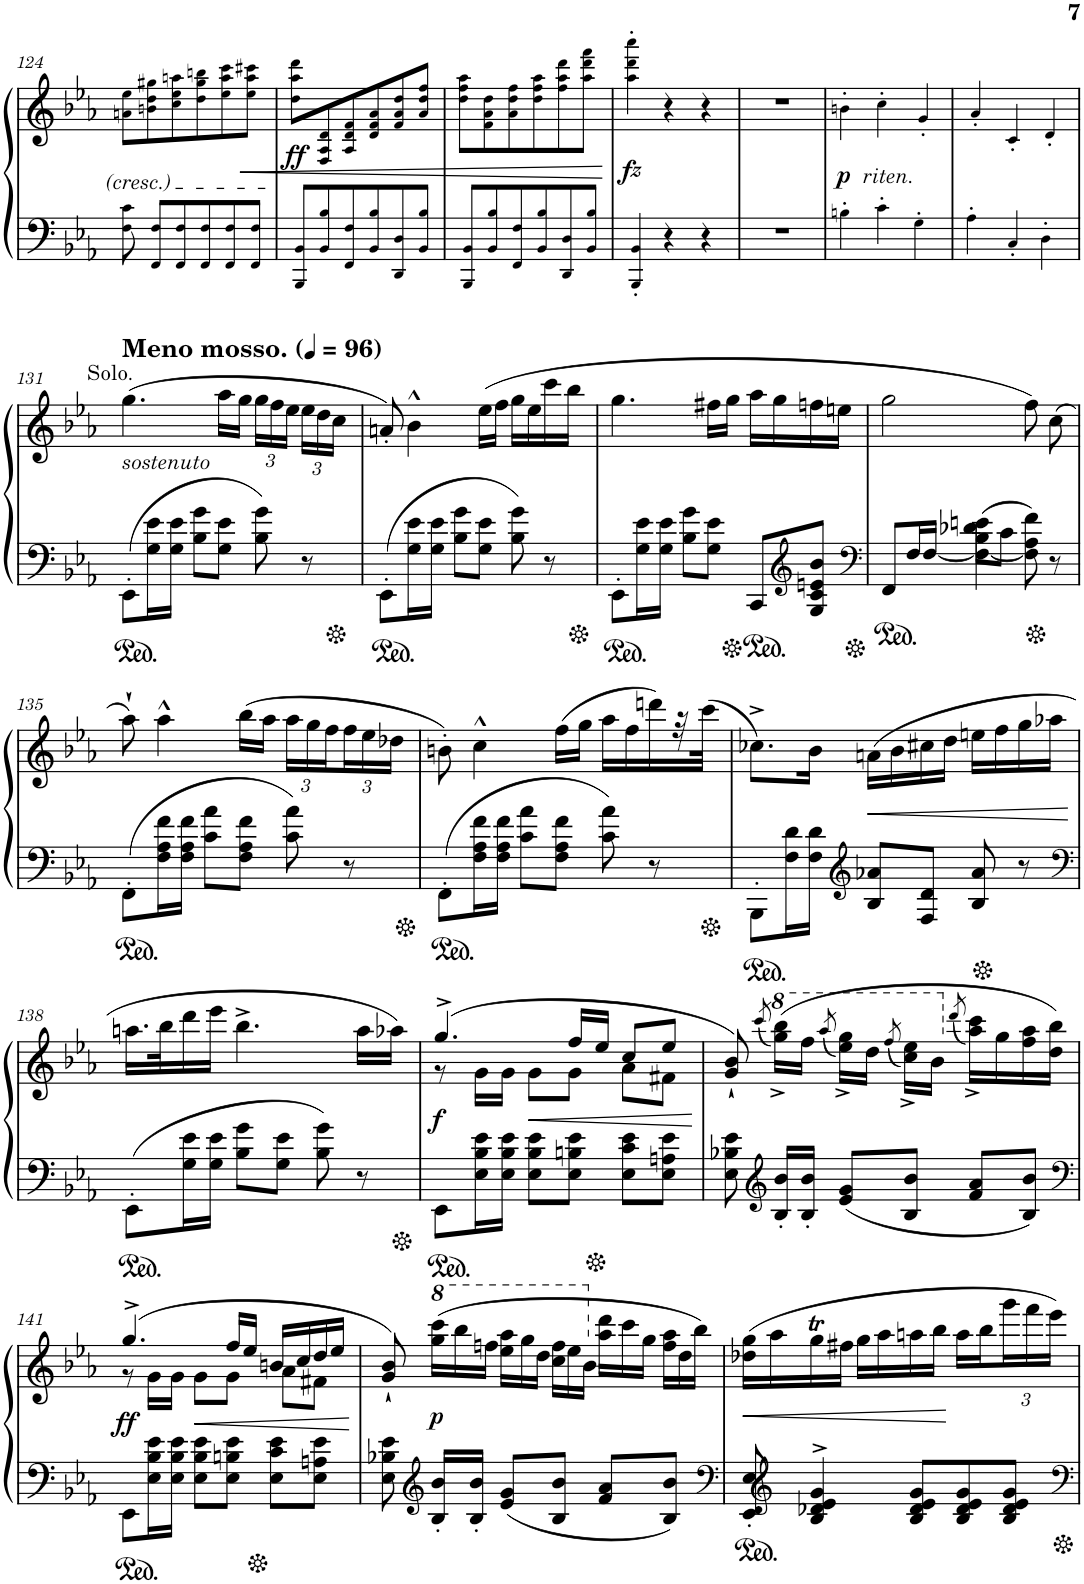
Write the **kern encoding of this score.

**kern	**kern	**dynam
*part1	*part1	*part1
*staff2	*staff1	*staff1/2
*I"Piano	*	*
*I'Pno.	*	*
!!LO:PB:g=z
*clefF4	*clefG2	*
*k[b-e-a-]	*k[b-e-a-]	*
*M3/4	*M3/4	*
=124	=124	=124
8F!\ 8c!\	8an!\ 8ee-!\L	.
8FF!/ 8F!/L	8bn!\ 8dd!\ 8gg#X!\	.
8FF!/ 8F!/	8cc!\ 8ee-!\ 8aan!\	.
8FF!/ 8F!/	8dd!\ 8gg#!\ 8bbn!\	.
8FF!/ 8F!/	8ee-!\ 8aa!\ 8ccc!\	.
8FF!/ 8F!/J	8ee-!\ 8aa!\ 8ccc#X!\J	.
=125	=125	=125
!	!	!LO:DY:b
8BBB-!/ 8BB-!/L	8dd!\ 8aa-!\ 8ddd!\L	ff
!	!	!LO:HP:b
8BB-!/ 8B-!/	8F!/ 8A-!/ 8d!/	<
8FF!/ 8F!/	8A-!/ 8d!/ 8f!/	.
8BB-!/ 8B-!/	8d!/ 8f!/ 8a-!/	.
8DD!/ 8D!/	8f!/ 8a-!/ 8dd!/	.
8BB-!/ 8B-!/J	8a-!/ 8dd!/ 8ff!/J	.
=126	=126	=126
8BBB-!/ 8BB-!/L	8dd!\ 8ff!\ 8aa-!\L	.
8BB-!/ 8B-!/	8f!\ 8a-!\ 8dd!\	.
8FF!/ 8F!/	8a-!\ 8dd!\ 8ff!\	.
8BB-!/ 8B-!/	8dd!\ 8ff!\ 8aa-!\	.
8DD!/ 8D!/	8ff!\ 8aa-!\ 8ddd!\	.
8BB-!/ 8B-!/J	8aa-!\ 8ddd!\ 8fff!\J	.
.	.	[
=127	=127	=127
!	!	!LO:DY:b
4BBB-!/' 4BB-!/'	4aa-!\' 4ddd!\' 4aaa-!\'	fz
4r	4r	.
4r	4r	.
=128	=128	=128
2.r	2.r	.
=129	=129	=129
!	!	!LO:DY:b
4Bn'!\	4bn'!\	p
!	!LO:TX:b:i:t=riten.	!
4c'!\	4cc'!\	.
4G'!\	4g'!/	.
=130	=130	=130
4A-'!\	4a-'!/	.
4C'!/	4c'!/	.
4D'!\	4d'!/	.
!!LO:LB:g=z
=131	=131	=131
*	*MM96	*
!	!LO:TX:a:B:t=Meno mosso.	!
!	!LO:TX:a:t=Solo.	!
!	!LO:TX:b:i:t=sostenuto	!
8EE-'\L	(4.gg\	.
16G\ 16e-\L	.	.
16G\ 16e-\JJ	.	.
8B-\ 8g\L	.	.
8G\ 8e-\J	16aa-\LL	.
.	16gg\JJ	.
*	*Xbrackettup	*
8B-\ 8g\	24gg\LL	.
.	24ff\	.
.	24ee-\JJ	.
8r	24ee-\LL	.
.	24dd\	.
.	24cc\JJ	.
=132	=132	=132
8EE-'\L	8an'/)	.
16G\ 16e-\L	4b-^^\	.
16G\ 16e-\JJ	.	.
8B-\ 8g\L	.	.
8G\ 8e-\J	(16ee-\LL	.
.	16ff\JJ	.
8B-\ 8g\	16gg\LL	.
.	16ee-\	.
8r	16ccc\	.
.	16bb-\JJ	.
=133	=133	=133
8EE-'\L	4.gg\	.
16G\ 16e-\L	.	.
16G\ 16e-\JJ	.	.
8B-\ 8g\L	.	.
8G\ 8e-\J	16ff#X\LL	.
.	16gg\JJ	.
8CC/L	16aa-\LL	.
.	16gg\	.
*clefG2	*	*
8G/ 8c/ 8en/ 8b-/J	16ffn\	.
.	16een\JJ	.
=134	=134	=134
*clefF4	*	*
*^	*	*
8FF/L	4ryy	2gg\	.
16F/L	.	.	.
[16F/JJ	.	.	.
4F\_ 4B-\ 4en\	8d-X\L	.	.
.	8c\J	.	.
8F\] 8A-\ 8f\	4ryy	8ff\)	.
8r	.	(8cc\	.
*v	*v	*	*
!!LO:LB:g=z
=135	=135	=135
8FF'\L	8aa-`\)	.
16F\ 16A-\ 16f\L	4aa-^^\	.
16F\ 16A-\ 16f\JJ	.	.
8c\ 8a-\L	.	.
8F\ 8A-\ 8f\J	(16bb-\LL	.
.	16aa-\JJ	.
8c\ 8a-\	24aa-\LL	.
.	24gg\	.
.	24ff\	.
8r	24ff\	.
.	24ee-\	.
.	24dd-X\JJ	.
=136	=136	=136
8FF'\L	8bn'\)	.
16F\ 16A-\ 16f\L	4cc^^\	.
16F\ 16A-\ 16f\JJ	.	.
8c\ 8a-\L	.	.
8F\ 8A-\ 8f\J	(16ff\LL	.
.	16gg\JJ	.
8c\ 8a-\	16aa-\LL	.
.	16ff\	.
8r	16dddn\)	.
.	32r	.
.	(32ccc\JJJ	.
=137	=137	=137
8BBB-'\L	8.cc-X^\L)	.
16F\ 16d\L	.	.
16F\ 16d\JJ	16b-\Jk	.
*clefG2	*	*
!	!	!LO:HP:b
8B-/ 8a-X/L	(16an\LL	<
.	16b-\	.
8F/ 8d/J	16cc#X\	.
.	16dd\JJ	.
8B-/ 8a-/	16een\LL	.
.	16ff\	.
8r	16gg\	.
.	16aa-X\JJ	.
.	.	[
!!LO:LB:g=z
=138	=138	=138
*clefF4	*	*
8EE-'\L	16.aan\LL	.
.	32bb-\K	.
16G\ 16e-\L	16ddd\	.
16G\ 16e-\JJ	16eee-\JJ	.
8B-\ 8g\L	4.bb-^\	.
8G\ 8e-\J	.	.
8B-\ 8g\	.	.
8r	16aa\LL	.
.	16aa-X\JJ)	.
=139	=139	=139
*	*^	*
!	!	!	!LO:DY:b
8EE-\L	(4.gg^/	8r	f
16E-\ 16B-\ 16e-\L	.	16g\LL	.
16E-\ 16B-\ 16e-\JJ	.	16g\JJ	.
!	!	!	!LO:HP:b
8E-\ 8B-\ 8e-\L	.	8g\L	<
8E-\ 8Bn\ 8e-\J	16ff/LL	8g\J	.
.	16ee-/JJ	.	.
8E-\ 8c\ 8e-\L	8cc/L	8a-\L	.
8E-\ 8An\ 8e-\J	8ee-/J	8f#X\J	.
*	*v	*v	*
=140	=140	=140
8E-\ 8B-X\ 8e-\	8g/` 8b-/`)	.
*clefG2	*	*
.	(8qcccc/	.
16B-/' 16b-/'LL	(16ggg\^< 16bbb-\^<LL)	.
16B-/' 16b-/'JJ	16fff\JJ	.
.	(8qaaa-/	.
8e-/ 8g/L	16eee-\^< 16ggg\^<LL)	.
.	16ddd\JJ	.
.	(8qfff/	.
8B-/ 8b-/J	16ccc\^< 16eee-\^<LL)	.
.	16bb-\JJ	.
.	(8qddd/	.
8f/ 8a-/L	16aa-\^< 16ccc\^<LL)	.
.	16gg\	.
8B-/ 8b-/J	16ff\ 16aa-\	.
.	16dd\ 16bb-\JJ)	.
!!LO:LB:g=z
=141	=141	=141
*clefF4	*	*
*	*^	*
!	!	!	!LO:DY:b
8EE-\L	(4.gg^/	8r	ff
16E-\ 16B-\ 16e-\L	.	16g\LL	.
16E-\ 16B-\ 16e-\JJ	.	16g\JJ	.
!	!	!	!LO:HP:b
8E-\ 8B-\ 8e-\L	.	8g\L	<
8E-\ 8Bn\ 8e-\J	16ff/LL	8g\J	.
.	16ee-/JJ	.	.
8E-\ 8c\ 8e-\L	16bn/LL	8a-\L	.
.	16cc/	.	.
8E-\ 8An\ 8e-\J	16dd/	8f#X\J	.
.	16ee-/JJ	.	.
*	*v	*v	*
.	.	[
=142	=142	=142
8E-\ 8B-X\ 8e-\	8g/` 8b-/`)	.
*clefG2	*	*
*	*8va	*
*	*Xtuplet	*
!	!	!LO:DY:b
16B-/' 16b-/'LL	(24ggg\ 24cccc\LL	p
.	24bbb-\	.
16B-/' 16b-/'JJ	.	.
.	24fffn\JJ	.
8e-/ 8g/L	24eee-\ 24aaa-\LL	.
.	24ggg\	.
.	24ddd\JJ	.
8B-/ 8b-/J	24ccc\ 24fff\LL	.
.	24eee-\	.
.	24bb-\JJ	.
*	*X8va	*
8f/ 8a-/L	24aa-\ 24ddd\LL	.
.	24ccc\	.
.	24gg\JJ	.
8B-/ 8b-/J	24ff\ 24aa-\LL	.
.	24dd\	.
.	24bb-\JJ)	.
=143	=143	=143
*clefF4	*	*
8EE-/' 8E-/'	(16dd-X\ 16gg\LL	.
.	16aa-\	.
*clefG2	*	*
4B-/^> 4d-X/^> 4e-/^> 4g/^>	16ggt\	.
.	16ff#X\JJ	.
.	16gg\LL	.
.	16aa-\	.
8B-/ 8d-/ 8e-/ 8g/L	16aan\	.
.	16bb-\JJ	.
8B-/ 8d-/ 8e-/ 8g/	16aa\LL	[
.	16bb-\	.
*	*tuplet	*
8B-/ 8d-/ 8e-/ 8g/J	24ggg\	.
.	24fff\	.
.	24eee-\JJ)	.
=	=	=
*-	*-	*-
